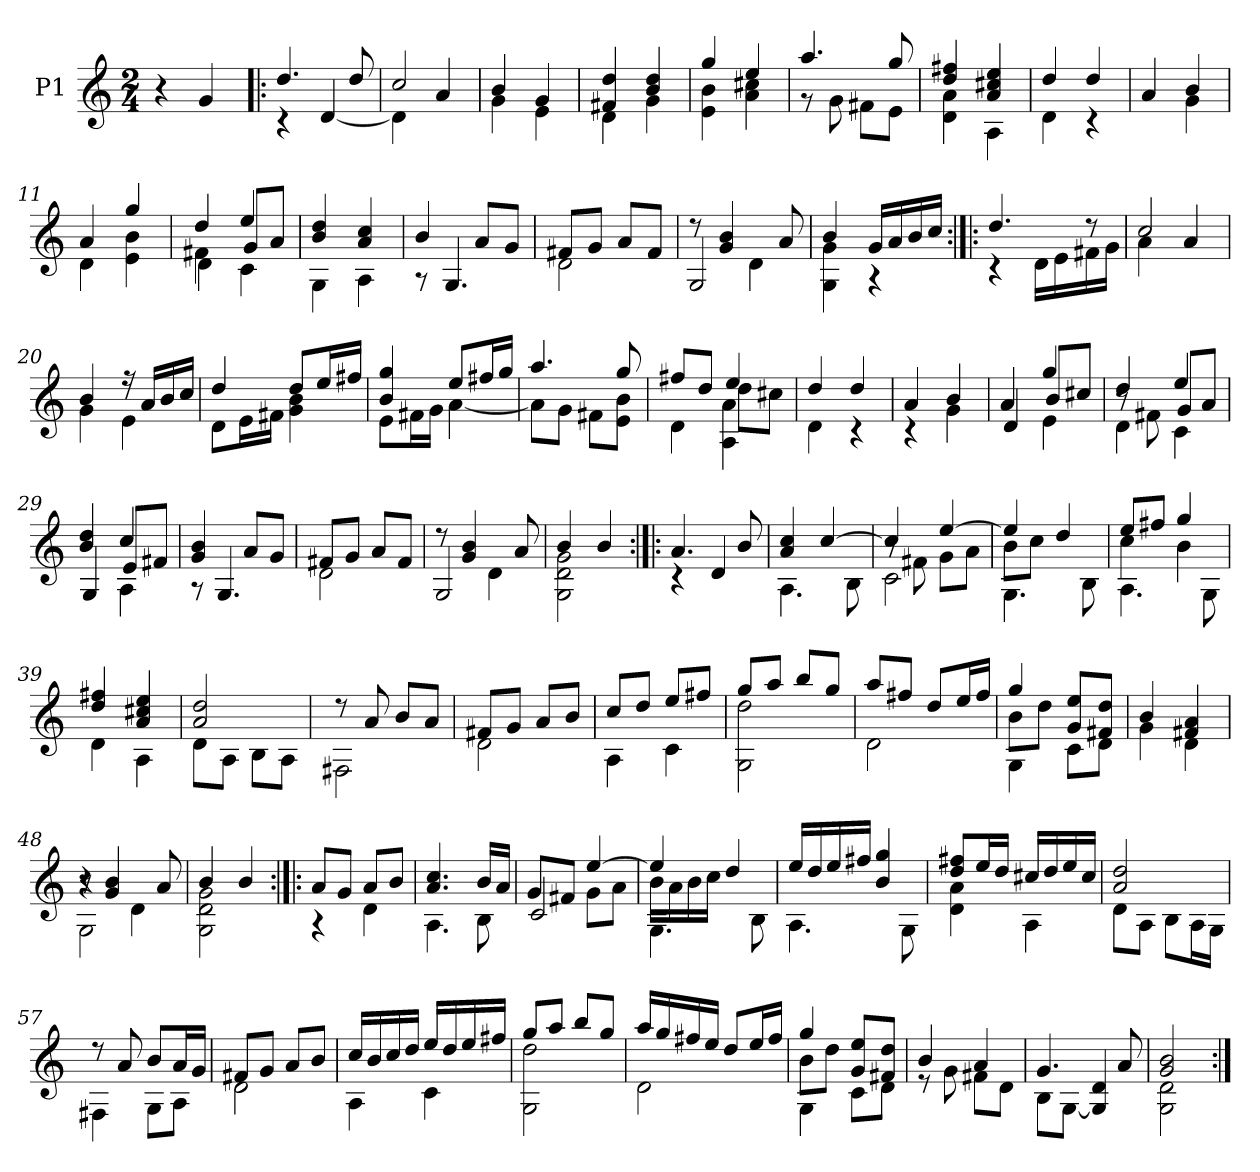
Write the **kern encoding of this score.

**kern
*part1
*staff1
*I"P1
!!LO:PB:g=z
*clefG2
*ITrd7c12
*k[]
*C:
*M2/4
*MM86
=1
4r
4Gi/
=2!|:
*^
4.di/	4r
.	[<4Di/
8di/	.
=3	=3
2ci/	4Di\]
.	4Ai/
=4	=4
4Bi/	4Gi\
4Gi/	4Ei\
=5	=5
4F#Xi/ 4di	4Di\
4Bi/ 4di	4Gi\
=6	=6
4gi/	4Ei\ 4Bi
4ei/	4Ai\ 4c#Xi
=7	=7
4.ai/	8r
.	8Gi\
.	8F#Xi\L
8gi/	8Ei\J
=8	=8
4di/ 4f#Xi	4Di\ 4Ai
4Ai/ 4c#Xi 4ei	4AAi\
=9	=9
4di/	4Di\
4di/	4r
=10	=10
4Ai/	4ryy
4Bi/	4Gi\
!!LO:LB:g=z	!!
=11	=11
4Ai/	4Di\
4gi/	4Ei\ 4Bi
=12	=12
*	*^
4di/	4F#Xi\	4Di\
4ei/	8Gi/L	4Ci\
.	8Ai/J	.
*	*v	*v
=13	=13
4Bi/ 4di	4GGi\
4Ai/ 4ci	4AAi\
=14	=14
4Bi/	8r
.	4.GGi/
8Ai/L	.
8Gi/J	.
=15	=15
8F#Xi/L	2Di\
8Gi/J	.
8Ai/L	.
8F#i/J	.
=16	=16
*	*^
8r	4ryy	2GGi/
4Gi/ 4Bi	.	.
.	4Di\	.
8Ai/	.	.
*	*v	*v
=17	=17
4Bi/	4GGi\ 4Gi
16Gi/LL	4r
16Ai/	.
16Bi/	.
16ci/JJ	.
=18:|!|:	=18:|!|:
4.di/	4r
.	16Di\LL
.	16Ei\
8r	16F#Xi\
.	16Gi\JJ
=19	=19
2ci/	4Ai\
.	4Ai/
!!LO:LB:g=z	!!
=20	=20
4Bi/	4Gi\
16r	4Ei\
16Ai/LL	.
16Bi/	.
16ci/JJ	.
=21	=21
4di/	8Di\L
.	16Ei\L
.	16F#Xi\JJ
8di/L	4Gi\ 4Bi
16ei/L	.
16f#Xi/JJ	.
=22	=22
4Bi/ 4gi	8Ei\L
.	16F#Xi\L
.	16Gi\JJ
8ei/L	[<4Ai\
16f#Xi/L	.
16gi/JJ	.
=23	=23
4.ai/	8Ai\L]
.	8Gi\J
.	8F#Xi\L
8gi/	8Ei\ 8BiJ
=24	=24
*	*^
8f#Xi/L	4Di\	4ryy
8di/J	.	.
4ei/	8di\L	4AAi\ 4Ai
.	8c#Xi\J	.
*	*v	*v
=25	=25
4di/	4Di\
4di/	4r
=26	=26
4Ai/	4r
4Bi/	4Gi\
!!LO:LB:g=z	!!
=27	=27
*	*^
4Ai/	4ryy	4Di/
4gi/	8Bi/L	4Ei\
.	8c#Xi/J	.
=28	=28	=28
4di/	8r	4Di\
.	8F#Xi\	.
4ei/	8Gi/L	4Ci\
.	8Ai/J	.
=29	=29	=29
4Bi/ 4di	4ryy	4GGi/
4ci/	8Ei/L	4AAi\
.	8F#Xi/J	.
*	*v	*v
=30	=30
4Gi/ 4Bi	8r
.	4.GGi/
8Ai/L	.
8Gi/J	.
=31	=31
8F#Xi/L	2Di\
8Gi/J	.
8Ai/L	.
8F#i/J	.
=32	=32
*	*^
8r	4ryy	2GGi/
4Gi/ 4Bi	.	.
.	4Di\	.
8Ai/	.	.
*	*v	*v
=33	=33
4Bi/	2GGi\ 2Di 2Gi
4Bi/	.
=34:|!|:	=34:|!|:
4.Ai/	4r
.	4Di/
8Bi/	.
=35	=35
4Ai/ 4ci	4.AAi\
[>4ci/	.
.	8BBi\
!!LO:LB:g=z	!!
=36	=36
*	*^
4ci/]	8r	2Ci\
.	8F#Xi\	.
[>4ei/	8Gi\L	.
.	8Ai\J	.
=37	=37	=37
4ei/]	8Bi\L	4.GGi\
.	8ci\J	.
4di/	4ryy	.
.	.	8BBi\
=38	=38	=38
8ei/L	4ci\	4.AAi\
8f#Xi/J	.	.
4gi/	4Bi\	.
.	.	8GGi\
*	*v	*v
=39	=39
4di/ 4f#Xi	4Di\
4Ai/ 4c#Xi 4ei	4AAi\
=40	=40
2Ai/ 2di	8Di\L
.	8AAi\J
.	8BBi\L
.	8AAi\J
=41	=41
8r	2FF#Xi\
8Ai/	.
8Bi/L	.
8Ai/J	.
=42	=42
8F#Xi/L	2Di\
8Gi/J	.
8Ai/L	.
8Bi/J	.
=43	=43
8ci/L	4AAi\
8di/J	.
8ei/L	4Ci\
8f#Xi/J	.
!!LO:LB:g=z	!!
=44	=44
8gi/L	2GGi\ 2di
8ai/J	.
8bi/L	.
8gi/J	.
=45	=45
8ai/L	2Di\
8f#Xi/J	.
8di/L	.
16ei/L	.
16f#i/JJ	.
=46	=46
*	*^
4gi/	8Bi\L	4GGi\
.	8di\J	.
8Gi/ 8eiL	4ryy	8Ci\L
8F#Xi/ 8diJ	.	8Di\J
*	*v	*v
=47	=47
4Bi/	4Gi\
4F#Xi/ 4Ai	4Di\
=48	=48
*	*^
8r	4r	2GGi\
4Gi/ 4Bi	.	.
.	4Di\	.
8Ai/	.	.
*	*v	*v
=49	=49
4Bi/	2GGi\ 2Di 2Gi
4Bi/	.
=50:|!|:	=50:|!|:
8Ai/L	4r
8Gi/J	.
8Ai/L	4Di\
8Bi/J	.
=51	=51
4.Ai/ 4.ci	4.AAi\
16Bi/LL	8BBi\
16Ai/JJ	.
!!LO:LB:g=z	!!
=52	=52
*	*^
8Gi/L	4ryy	2Ci/
8F#Xi/J	.	.
[>4ei/	8Gi\L	.
.	8Ai\J	.
=53	=53	=53
4ei/]	16Bi\LL	4.GGi\
.	16Ai\	.
.	16Bi\	.
.	16ci\JJ	.
4di/	4ryy	.
.	.	8BBi\
*	*v	*v
=54	=54
16ei/LL	4.AAi\
16di/	.
16ei/	.
16f#Xi/JJ	.
4Bi/ 4gi	.
.	8GGi\
=55	=55
8di/ 8f#XiL	4Di\ 4Ai
16ei/L	.
16di/JJ	.
16c#Xi/LL	4AAi\
16di/	.
16ei/	.
16c#i/JJ	.
=56	=56
2Ai/ 2di	8Di\L
.	8AAi\J
.	8BBi\L
.	16AAi\L
.	16GGi\JJ
=57	=57
8r	4FF#Xi\
8Ai/	.
8Bi/L	8GGi\L
16Ai/L	8AAi\J
16Gi/JJ	.
=58	=58
8F#Xi/L	2Di\
8Gi/J	.
8Ai/L	.
8Bi/J	.
!!LO:LB:g=z	!!
=59	=59
16ci/LL	4AAi\
16Bi/	.
16ci/	.
16di/JJ	.
16ei/LL	4Ci\
16di/	.
16ei/	.
16f#Xi/JJ	.
=60	=60
8gi/L	2GGi\ 2di
8ai/J	.
8bi/L	.
8gi/J	.
=61	=61
16ai/LL	2Di\
16gi/	.
16f#Xi/	.
16ei/JJ	.
8di/L	.
16ei/L	.
16f#i/JJ	.
=62	=62
*	*^
4gi/	8Bi\L	4GGi\
.	8di\J	.
8Gi/ 8eiL	4ryy	8Ci\L
8F#Xi/ 8diJ	.	8Di\J
*	*v	*v
=63	=63
4Bi/	8r
.	8Gi\
4Ai/	8F#Xi\L
.	8Di\J
=64	=64
4.Gi/	8BBi\L
.	[<8GGi\J
.	4GGi/] 4Di
8Ai/	.
=65	=65
2Gi/ 2Bi	2GGi\ 2Di
*v	*v
=:|!
*-
